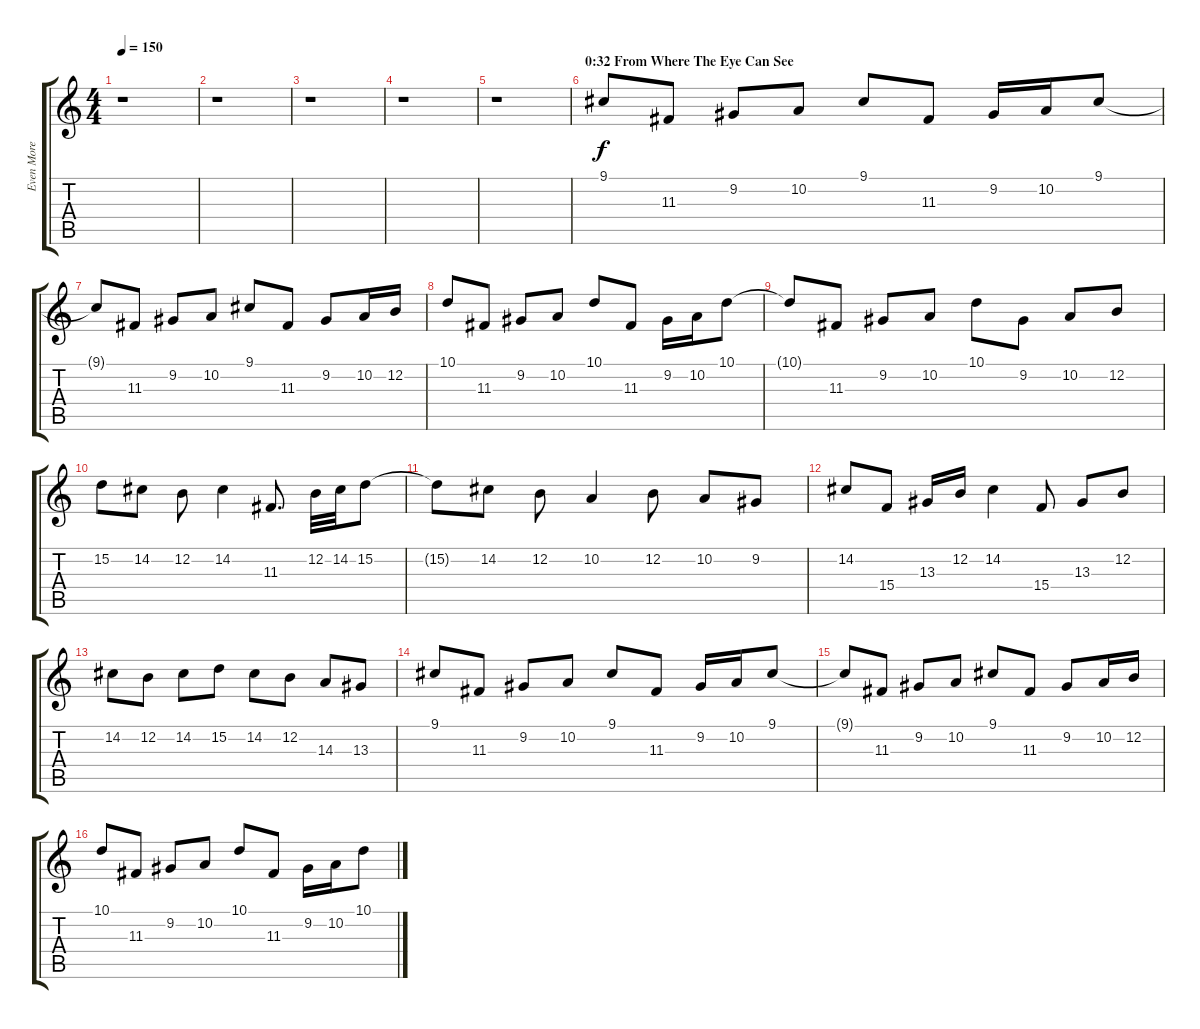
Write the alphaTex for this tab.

\track ("Even More Keys" "Even More ") {instrument acousticgrandpiano}
\staff {score tabs}
\tuning (E4 B3 G3 D3 A2 E2) {hide}
\ts (4 4)
\tempo 150
\clef g2
\ks c
r.1{dy f} |
r.1 |
r.1 |
r.1 |
r.1 |
\section ("" "0:32 From Where The Eye Can See")
9.1.8 11.3.8 9.2.8 10.2.8 9.1.8 11.3.8 9.2.16 10.2.16 9.1.8 |
9.1{t}.8 11.3.8 9.2.8 10.2.8 9.1.8 11.3.8 9.2.8 10.2.16 12.2.16 |
10.1.8 11.3.8 9.2.8 10.2.8 10.1.8 11.3.8 9.2.16 10.2.16 10.1.8 |
10.1{t}.8 11.3.8 9.2.8 10.2.8 10.1.8 9.2.8 10.2.8 12.2.8 |
15.2.8 14.2.8 12.2.8 14.2.4 11.3.8{d} 12.2.32 14.2.32 15.2.8 |
15.2{t}.8 14.2.8 12.2.8 10.2.4 12.2.8 10.2.8 9.2.8 |
14.2.8 15.4.8 13.3.16 12.2.16 14.2.4 15.4.8 13.3.8 12.2.8 |
14.2.8 12.2.8 14.2.8 15.2.8 14.2.8 12.2.8 14.3.8 13.3.8 |
9.1.8 11.3.8 9.2.8 10.2.8 9.1.8 11.3.8 9.2.16 10.2.16 9.1.8 |
9.1{t}.8 11.3.8 9.2.8 10.2.8 9.1.8 11.3.8 9.2.8 10.2.16 12.2.16 |
10.1.8 11.3.8 9.2.8 10.2.8 10.1.8 11.3.8 9.2.16 10.2.16 10.1.8
